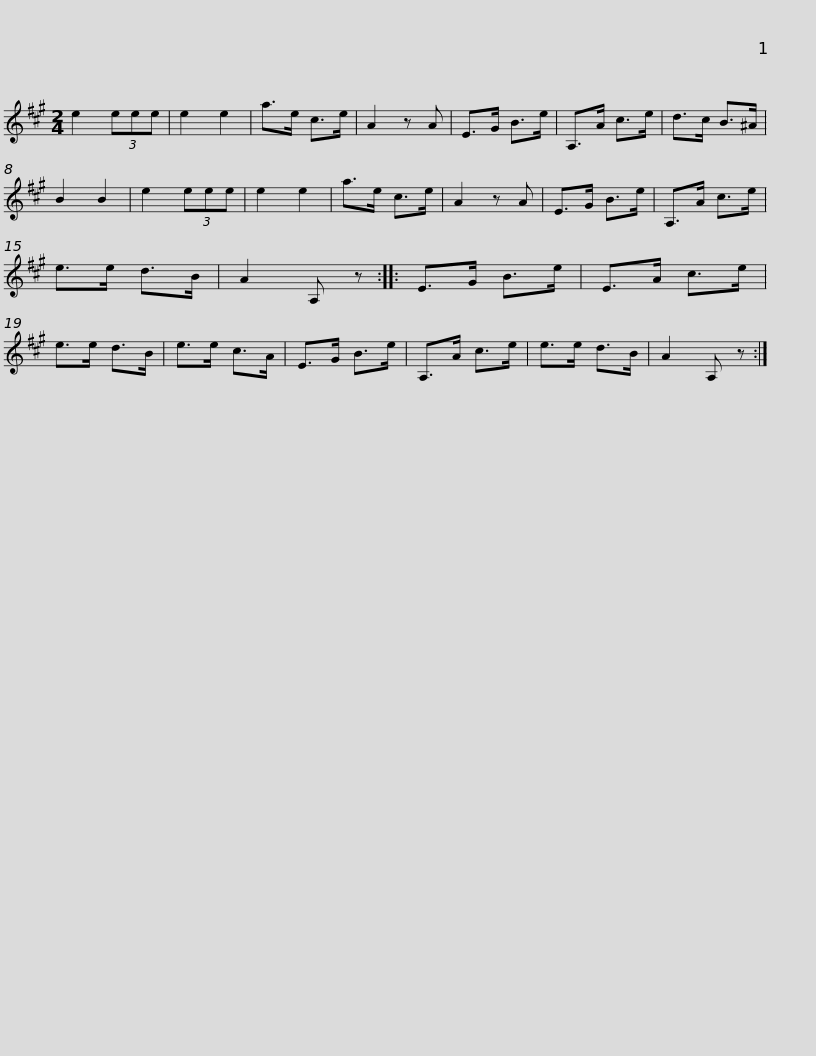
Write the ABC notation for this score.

X:1
L:1/8
M:2/4
I:linebreak $
K:A
V:1 treble
V:1
 e2 (3eee | e2 e2 | a>e c>e | A2 z A | E>G B>e | %5
 A,>A c>e | d>c B>^A | B2 B2 | e2 (3eee | e2 e2 |$ %10
 a>e c>e | A2 z A | E>G B>e | A,>A c>e | e>e d>B | %15
 A2 A, z :: E>G B>e | E>A c>e | e>e d>B |$ e>e c>A | %20
 E>G B>e | A,>A c>e | e>e d>B | A2 A, z :| %24
